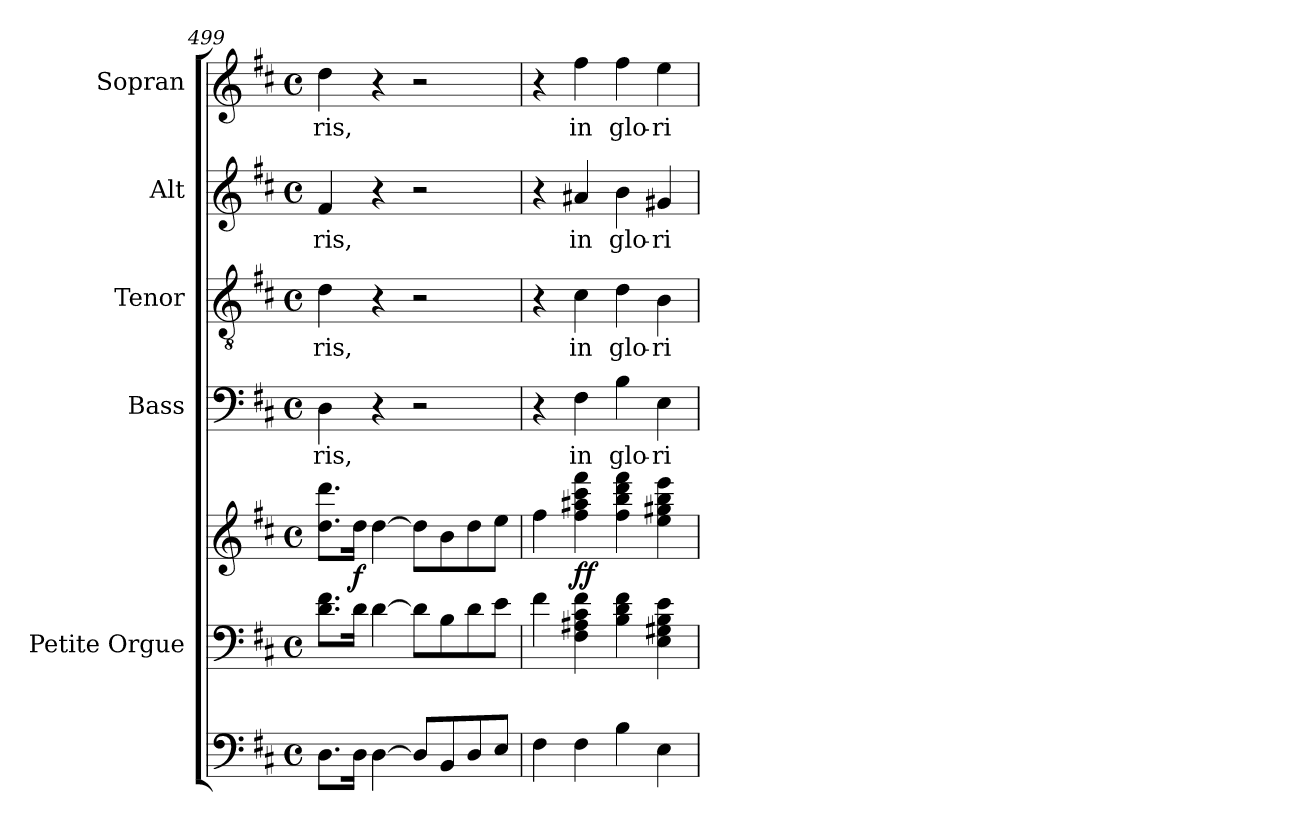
**kern	**kern	**kern	**dynam	**kern	**text	**kern	**text	**kern	**text	**kern	**text
*part6	*part5	*part5	*part5	*part4	*part4	*part3	*part3	*part2	*part2	*part1	*part1
*staff7	*staff6	*staff5	*staff5/6	*staff4	*staff4	*staff3	*staff3	*staff2	*staff2	*staff1	*staff1
*	*I"Petite Orgue	*	*	*I"Bass	*	*I"Tenor	*	*I"Alt	*	*I"Sopran	*
*	*I'Org. 1	*	*	*I'B.	*	*I'T.	*	*I'A.	*	*I'S.	*
*clefF4	*clefF4	*clefG2	*	*clefF4	*	*clefGv2	*	*clefG2	*	*clefG2	*
*k[f#c#]	*k[f#c#]	*k[f#c#]	*	*k[f#c#]	*	*k[f#c#]	*	*k[f#c#]	*	*k[f#c#]	*
*D:	*D:	*D:	*	*D:	*	*D:	*	*D:	*	*D:	*
*M4/4	*M4/4	*M4/4	*	*M4/4	*	*M4/4	*	*M4/4	*	*M4/4	*
*met(c)	*met(c)	*met(c)	*	*met(c)	*	*met(c)	*	*met(c)	*	*met(c)	*
=499	=499	=499	=499	=499	=499	=499	=499	=499	=499	=499	=499
!	!	!	!	!	!LO:LY:b	!	!LO:LY:b	!	!LO:LY:b	!	!LO:LY:b
8.D\L	8.d\ 8.f#\L	8.dd\ 8.ddd\L	.	4D\	-ris,	4d\	-ris,	4f#/	-ris,	4dd\	-ris,
!	!	!	!LO:DY:b	!	!	!	!	!	!	!	!
16D\Jk	16d\Jk	16dd\Jk	f	.	.	.	.	.	.	.	.
[4D\	[4d\	[4dd\	.	4r	.	4r	.	4r	.	4r	.
8D/L]	8d\L]	8dd\L]	.	2r	.	2r	.	2r	.	2r	.
8BB/	8B\	8b\	.	.	.	.	.	.	.	.	.
8D/	8d\	8dd\	.	.	.	.	.	.	.	.	.
8E/J	8e\J	8ee\J	.	.	.	.	.	.	.	.	.
=500	=500	=500	=500	=500	=500	=500	=500	=500	=500	=500	=500
4F#\	4f#\	4ff#\	.	4r	.	4r	.	4r	.	4r	.
!	!	!	!LO:DY:b	!	!LO:LY:b	!	!LO:LY:b	!	!LO:LY:b	!	!LO:LY:b
4F#\	4F#\ 4A#X\ 4c#\ 4f#\	4ff#\ 4aa#X\ 4ccc#\ 4fff#\	ff	4F#\	in	4c#\	in	4a#X/	in	4ff#\	in
!	!	!	!	!	!LO:LY:b	!	!LO:LY:b	!	!LO:LY:b	!	!LO:LY:b
4B\	4B\ 4d\ 4f#\	4ff#\ 4bb\ 4ddd\ 4fff#\	.	4B\	glo-	4d\	glo-	4b\	glo-	4ff#\	glo-
!	!	!	!	!	!LO:LY:b	!	!LO:LY:b	!	!LO:LY:b	!	!LO:LY:b
4E\	4E\ 4G#X\ 4B\ 4e\	4ee\ 4gg#X\ 4bb\ 4eee\	.	4E\	-ri-	4B\	-ri-	4g#X/	-ri-	4ee\	-ri-
=	=	=	=	=	=	=	=	=	=	=	=
*-	*-	*-	*-	*-	*-	*-	*-	*-	*-	*-	*-
